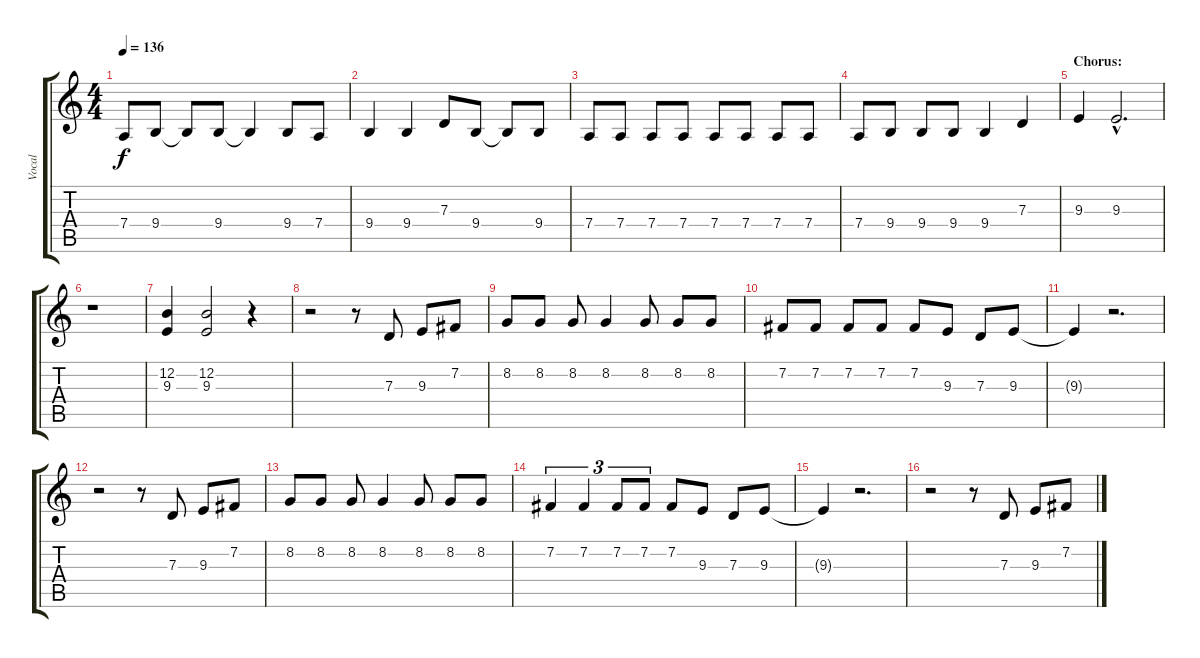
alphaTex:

\track ("Vocal" "Vocal") {instrument oboe}
\staff {score tabs}
\tuning (E4 B3 G3 D3 A2 E2) {hide}
\ts (4 4)
\tempo 136
\clef g2
\ks c
7.4.8{dy f} 9.4.8 9.4{t}.8 9.4.8 9.4{t}.4 9.4.8 7.4.8 |
9.4.4 9.4.4 7.3.8 9.4.8 9.4{t}.8 9.4.8 |
7.4.8 7.4.8 7.4.8 7.4.8 7.4.8 7.4.8 7.4.8 7.4.8 |
7.4.8 9.4.8 9.4.8 9.4.8 9.4.4 7.3.4 |
\section ("" "Chorus:")
9.3.4 9.3{hac}.2{d} |
r.1 |
(12.2 9.3).4 (12.2 9.3).2 r.4 |
r.2 r.8 7.3.8 9.3.8 7.2.8 |
8.2.8 8.2.8 8.2.8 8.2.4 8.2.8 8.2.8 8.2.8 |
7.2.8 7.2.8 7.2.8 7.2.8 7.2.8 9.3.8 7.3.8 9.3.8 |
9.3{t}.4 r.2{d} |
r.2 r.8 7.3.8 9.3.8 7.2.8 |
8.2.8 8.2.8 8.2.8 8.2.4 8.2.8 8.2.8 8.2.8 |
7.2.4{tu (3 2)} 7.2.4{tu (3 2)} 7.2.8{tu (3 2)} 7.2.8{tu (3 2)} 7.2.8 9.3.8 7.3.8 9.3.8 |
9.3{t}.4 r.2{d} |
r.2 r.8 7.3.8 9.3.8 7.2.8
